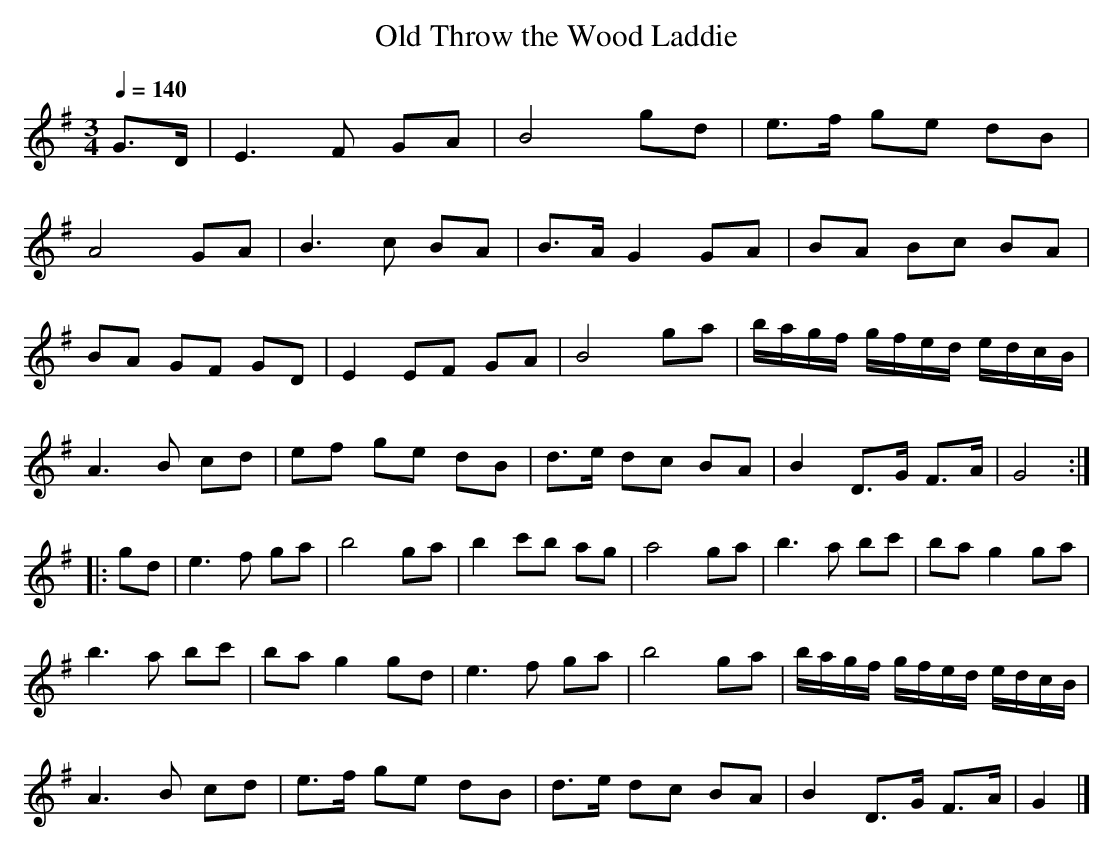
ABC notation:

X:1
T:Old Throw the Wood Laddie
M:3/4
L:1/8
Q:1/4=140
K:G
G3/2D/ |E3 F GA |B4 gd |e3/2f/ ge dB |
A4 GA |B3 c BA |B3/2A/ G2 GA |BA Bc BA |
BA GF GD |E2 EF GA |B4 ga |b/a/g/f/ g/f/e/d/ e/d/c/B/ |
A3 B cd |ef ge dB |d3/2e/ dc BA |B2 D3/2G/ F3/2A/ |G4::
gd |e3 f ga |b4 ga |b2 c'b ag |a4 ga |b3 a bc' |ba g2 ga |
b3 a bc' |ba g2 gd |e3 f ga |b4 ga |b/a/g/f/ g/f/e/d/ e/d/c/B/ |
A3 B cd |e3/2f/ ge dB |d3/2e/ dc BA |B2 D3/2G/ F3/2A/ |G2 |]
